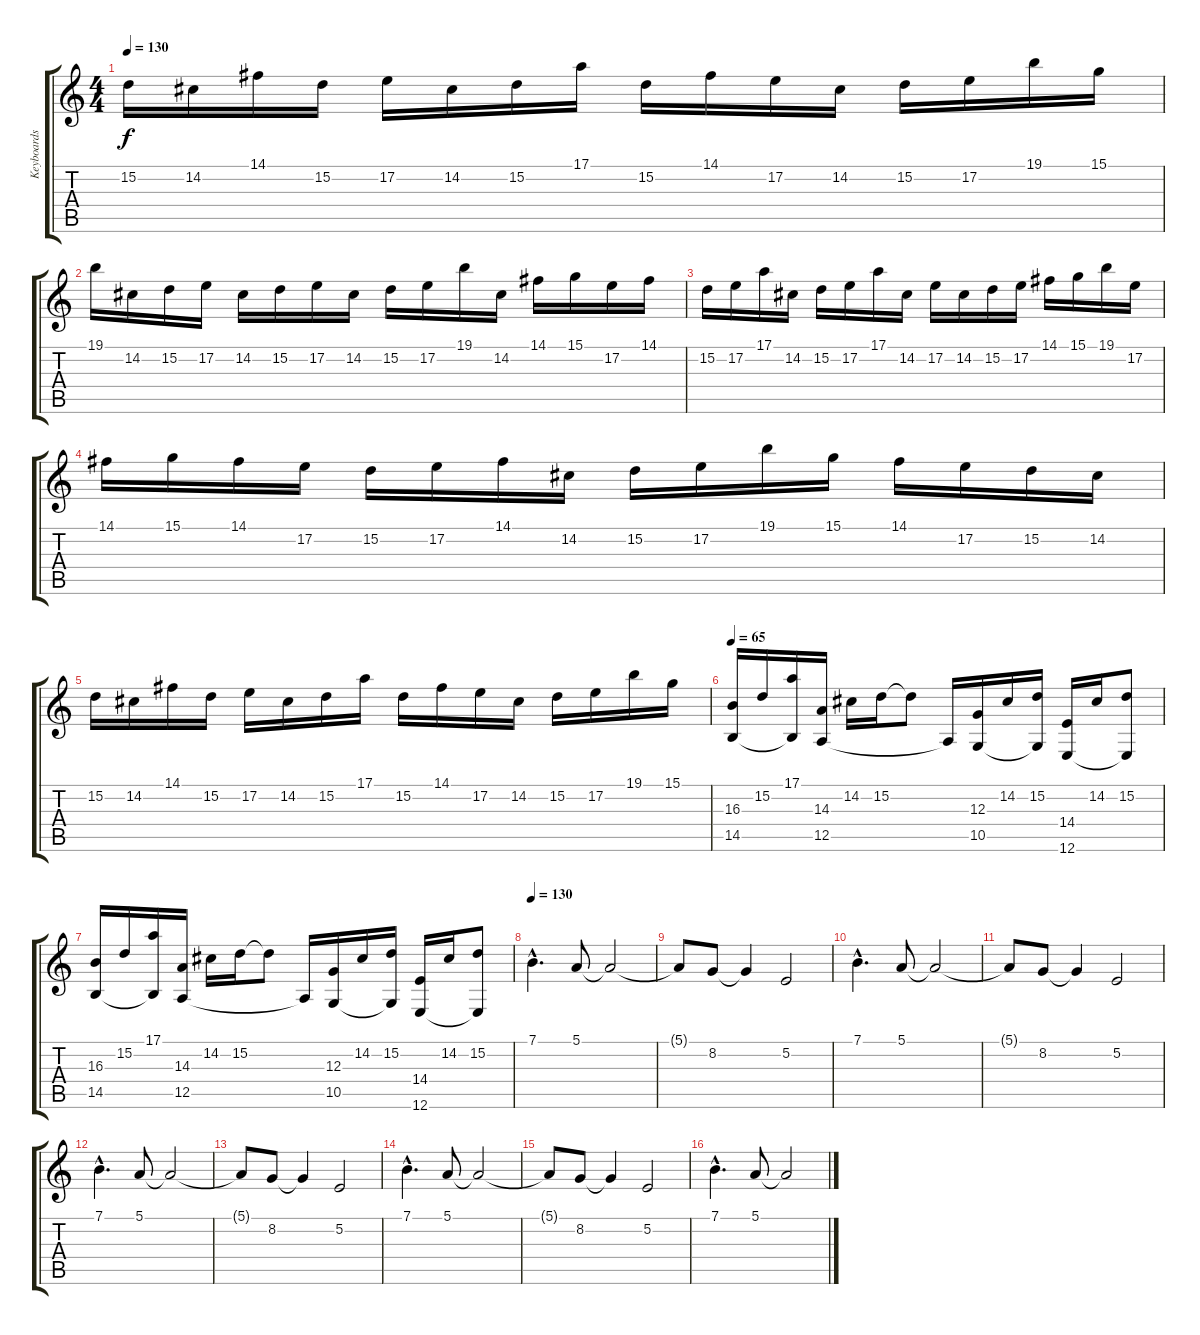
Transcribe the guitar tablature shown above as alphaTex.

\track ("Keyboards" "Keyboards") {instrument choiraahs}
\staff {score tabs}
\tuning (E4 B3 G3 D3 A2 E2) {hide}
\ts (4 4)
\tempo 130
\clef g2
\ks c
15.2.16{dy f} 14.2.16 14.1.16 15.2.16 17.2.16 14.2.16 15.2.16 17.1.16 15.2.16 14.1.16 17.2.16 14.2.16 15.2.16 17.2.16 19.1.16 15.1.16 |
19.1.16 14.2.16 15.2.16 17.2.16 14.2.16 15.2.16 17.2.16 14.2.16 15.2.16 17.2.16 19.1.16 14.2.16 14.1.16 15.1.16 17.2.16 14.1.16 |
15.2.16 17.2.16 17.1.16 14.2.16 15.2.16 17.2.16 17.1.16 14.2.16 17.2.16 14.2.16 15.2.16 17.2.16 14.1.16 15.1.16 19.1.16 17.2.16 |
14.1.16 15.1.16 14.1.16 17.2.16 15.2.16 17.2.16 14.1.16 14.2.16 15.2.16 17.2.16 19.1.16 15.1.16 14.1.16 17.2.16 15.2.16 14.2.16 |
15.2.16 14.2.16 14.1.16 15.2.16 17.2.16 14.2.16 15.2.16 17.1.16 15.2.16 14.1.16 17.2.16 14.2.16 15.2.16 17.2.16 19.1.16 15.1.16 |
\tempo 65
(16.3 14.5).16{instrument pizzicatostrings} 15.2.16 (17.1 14.5{t}).16 (14.3 12.5).16 14.2.16 15.2.16 15.2{t}.8 12.5{t}.16 (12.3 10.5).16 14.2.16 (15.2 10.5{t}).16 (14.4 12.6).16 14.2.16 (15.2 12.6{t}).8 |
(16.3 14.5).16 15.2.16 (17.1 14.5{t}).16 (14.3 12.5).16 14.2.16 15.2.16 15.2{t}.8 12.5{t}.16 (12.3 10.5).16 14.2.16 (15.2 10.5{t}).16 (14.4 12.6).16 14.2.16 (15.2 12.6{t}).8 |
\tempo 130
7.1{hac}.4{d} 5.1.8 5.1{t}.2 |
5.1{t}.8 8.2.8 8.2{t}.4 5.2.2 |
7.1{hac}.4{d} 5.1.8 5.1{t}.2 |
5.1{t}.8 8.2.8 8.2{t}.4 5.2.2 |
7.1{hac}.4{d} 5.1.8 5.1{t}.2 |
5.1{t}.8 8.2.8 8.2{t}.4 5.2.2 |
7.1{hac}.4{d} 5.1.8 5.1{t}.2 |
5.1{t}.8 8.2.8 8.2{t}.4 5.2.2 |
7.1{hac}.4{d} 5.1.8 5.1{t}.2
